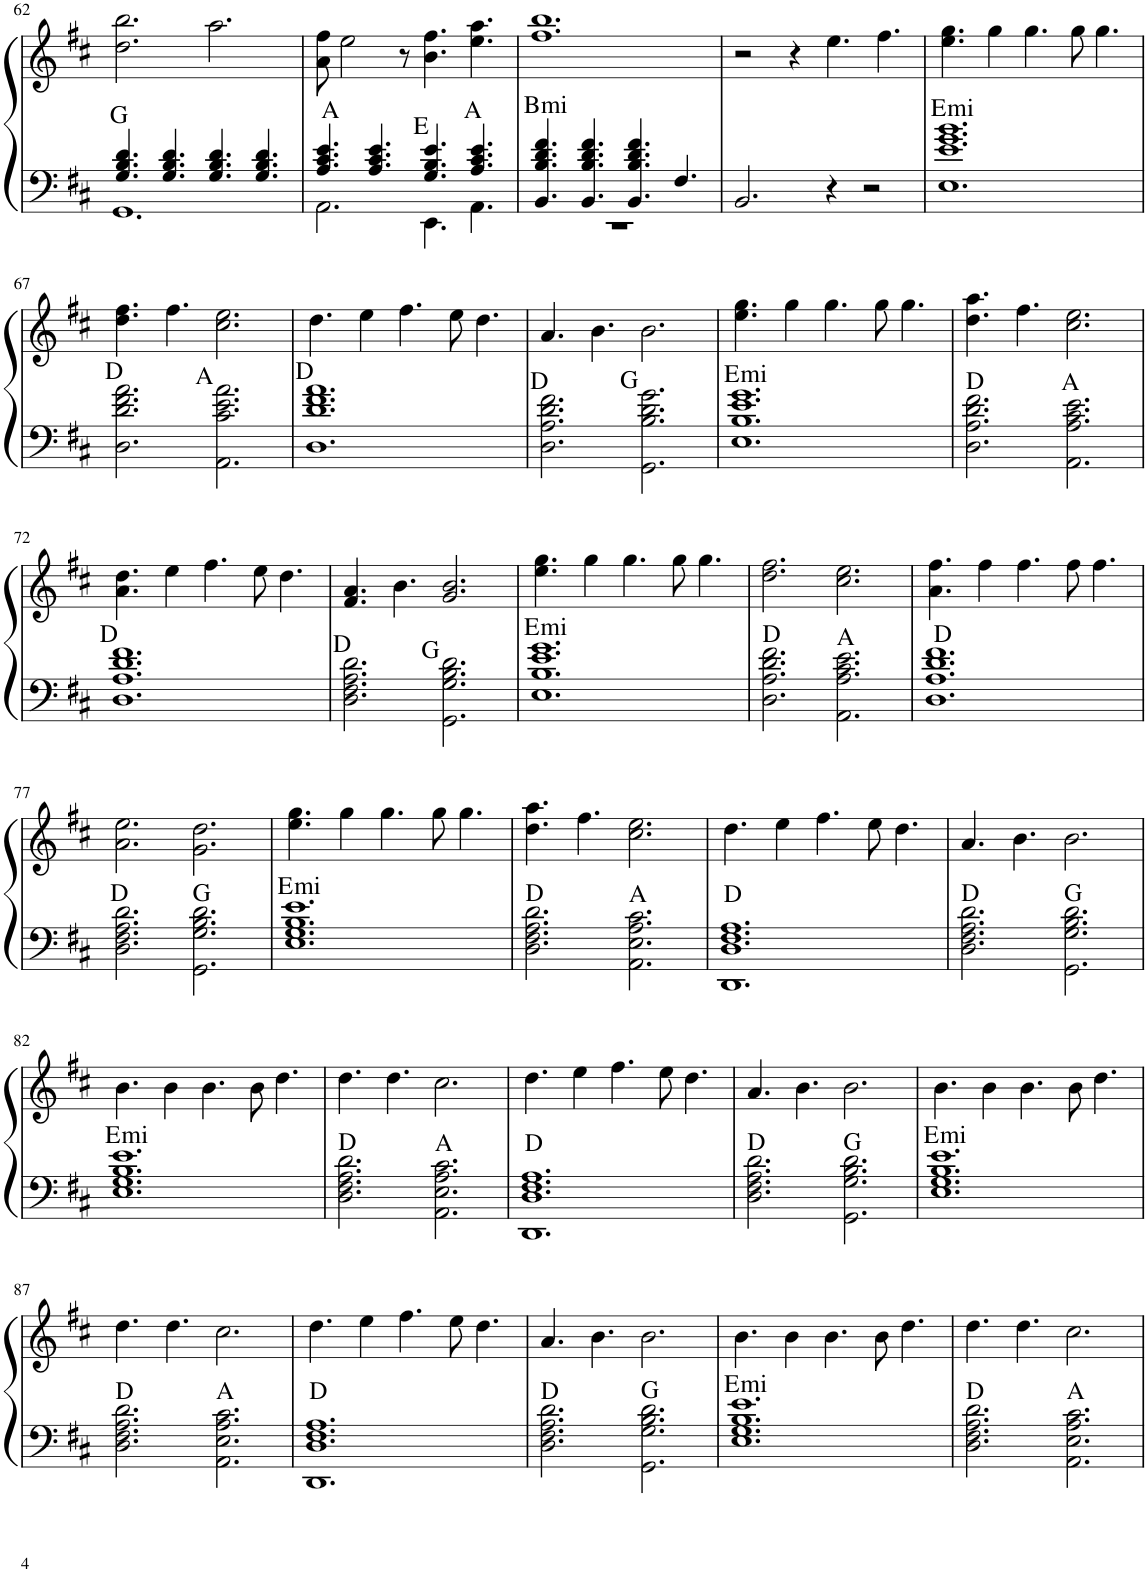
**kern	**kern	**harte
*part1	*part1	*part1
*staff2	*staff1	*
*I"Akordeón	*	*
!!LO:PB:g=z
*clefF4	*clefG2	*
*k[f#c#]	*k[f#c#]	*
*M12/8	*M12/8	*
=62	=62	=62
*^	*	*
4.G/ 4.B/ 4.d/	1.GG	2.dd\ 2.bb\	G:maj
4.G/ 4.B/ 4.d/	.	.	.
4.G/ 4.B/ 4.d/	.	2.aa\	.
4.G/ 4.B/ 4.d/	.	.	.
=63	=63	=63	=63
4.A/ 4.c#/ 4.e/	2.AA\	8a\ 8ff#\	A:maj
.	.	2ee\	.
4.A/ 4.c#/ 4.e/	.	.	.
.	.	8r	.
4.G/ 4.B/ 4.e/	4.EE\	4.b\ 4.ff#\	E:maj
4.A/ 4.c#/ 4.e/	4.AA\	4.ee\ 4.aa\	A:maj
=64	=64	=64	=64
!	!	!	!LO:H:kt=mi
4.BB/ 4.B/ 4.d/ 4.f#/	1.r	1.ff# 1.bb	B:min
4.BB/ 4.B/ 4.d/ 4.f#/	.	.	.
4.BB/ 4.B/ 4.d/ 4.f#/	.	.	.
4.F#/	.	.	.
*v	*v	*	*
=65	=65	=65
2.BB/	2r	.
.	4r	.
4r	4.ee\	.
2r	.	.
.	4.ff#\	.
=66	=66	=66
!	!	!LO:H:kt=mi
1.E 1.e 1.g 1.b	4.ee\ 4.gg\	E:min
.	4gg\	.
.	4.gg\	.
.	8gg\	.
.	4.gg\	.
!!LO:LB:g=z
=67	=67	=67
2.D\ 2.d\ 2.f#\ 2.a\	4.dd\ 4.ff#\	D:maj
.	4.ff#\	.
2.AA\ 2.c#\ 2.e\ 2.a\	2.cc#\ 2.ee\	A:maj
=68	=68	=68
1.D 1.d 1.f# 1.a	4.dd\	D:maj
.	4ee\	.
.	4.ff#\	.
.	8ee\	.
.	4.dd\	.
=69	=69	=69
2.D\ 2.A\ 2.d\ 2.f#\	4.a/	D:maj
.	4.b\	.
2.GG\ 2.B\ 2.d\ 2.g\	2.b\	G:maj
=70	=70	=70
!	!	!LO:H:kt=mi
1.E 1.B 1.e 1.g	4.ee\ 4.gg\	E:min
.	4gg\	.
.	4.gg\	.
.	8gg\	.
.	4.gg\	.
=71	=71	=71
2.D\ 2.A\ 2.d\ 2.f#\	4.dd\ 4.aa\	D:maj
.	4.ff#\	.
2.AA\ 2.A\ 2.c#\ 2.e\	2.cc#\ 2.ee\	A:maj
!!LO:LB:g=z
=72	=72	=72
1.D 1.A 1.d 1.f#	4.a\ 4.dd\	D:maj
.	4ee\	.
.	4.ff#\	.
.	8ee\	.
.	4.dd\	.
=73	=73	=73
2.D\ 2.F#\ 2.A\ 2.d\	4.f#/ 4.a/	D:maj
.	4.b\	.
2.GG\ 2.G\ 2.B\ 2.d\	2.g/ 2.b/	G:maj
=74	=74	=74
!	!	!LO:H:kt=mi
1.E 1.B 1.e 1.g	4.ee\ 4.gg\	E:min
.	4gg\	.
.	4.gg\	.
.	8gg\	.
.	4.gg\	.
=75	=75	=75
2.D\ 2.A\ 2.d\ 2.f#\	2.dd\ 2.ff#\	D:maj
2.AA\ 2.A\ 2.c#\ 2.e\	2.cc#\ 2.ee\	A:maj
=76	=76	=76
1.D 1.A 1.d 1.f#	4.a\ 4.ff#\	D:maj
.	4ff#\	.
.	4.ff#\	.
.	8ff#\	.
.	4.ff#\	.
!!LO:LB:g=z
=77	=77	=77
2.D\ 2.F#\ 2.A\ 2.d\	2.a\ 2.ee\	D:maj
2.GG\ 2.G\ 2.B\ 2.d\	2.g\ 2.dd\	G:maj
=78	=78	=78
!	!	!LO:H:kt=mi
1.E 1.G 1.B 1.e	4.ee\ 4.gg\	E:min
.	4gg\	.
.	4.gg\	.
.	8gg\	.
.	4.gg\	.
=79	=79	=79
2.D\ 2.F#\ 2.A\ 2.d\	4.dd\ 4.aa\	D:maj
.	4.ff#\	.
2.AA\ 2.E\ 2.A\ 2.c#\	2.cc#\ 2.ee\	A:maj
=80	=80	=80
1.DD 1.D 1.F# 1.A	4.dd\	D:maj
.	4ee\	.
.	4.ff#\	.
.	8ee\	.
.	4.dd\	.
=81	=81	=81
2.D\ 2.F#\ 2.A\ 2.d\	4.a/	D:maj
.	4.b\	.
2.GG\ 2.G\ 2.B\ 2.d\	2.b\	G:maj
!!LO:LB:g=z
=82	=82	=82
!	!	!LO:H:kt=mi
1.E 1.G 1.B 1.e	4.b\	E:min
.	4b\	.
.	4.b\	.
.	8b\	.
.	4.dd\	.
=83	=83	=83
2.D\ 2.F#\ 2.A\ 2.d\	4.dd\	D:maj
.	4.dd\	.
2.AA\ 2.E\ 2.A\ 2.c#\	2.cc#\	A:maj
=84	=84	=84
1.DD 1.D 1.F# 1.A	4.dd\	D:maj
.	4ee\	.
.	4.ff#\	.
.	8ee\	.
.	4.dd\	.
=85	=85	=85
2.D\ 2.F#\ 2.A\ 2.d\	4.a/	D:maj
.	4.b\	.
2.GG\ 2.G\ 2.B\ 2.d\	2.b\	G:maj
=86	=86	=86
!	!	!LO:H:kt=mi
1.E 1.G 1.B 1.e	4.b\	E:min
.	4b\	.
.	4.b\	.
.	8b\	.
.	4.dd\	.
!!LO:LB:g=z
=87	=87	=87
2.D\ 2.F#\ 2.A\ 2.d\	4.dd\	D:maj
.	4.dd\	.
2.AA\ 2.E\ 2.A\ 2.c#\	2.cc#\	A:maj
=88	=88	=88
1.DD 1.D 1.F# 1.A	4.dd\	D:maj
.	4ee\	.
.	4.ff#\	.
.	8ee\	.
.	4.dd\	.
=89	=89	=89
2.D\ 2.F#\ 2.A\ 2.d\	4.a/	D:maj
.	4.b\	.
2.GG\ 2.G\ 2.B\ 2.d\	2.b\	G:maj
=90	=90	=90
!	!	!LO:H:kt=mi
1.E 1.G 1.B 1.e	4.b\	E:min
.	4b\	.
.	4.b\	.
.	8b\	.
.	4.dd\	.
=91	=91	=91
2.D\ 2.F#\ 2.A\ 2.d\	4.dd\	D:maj
.	4.dd\	.
2.AA\ 2.E\ 2.A\ 2.c#\	2.cc#\	A:maj
=	=	=
*-	*-	*-
